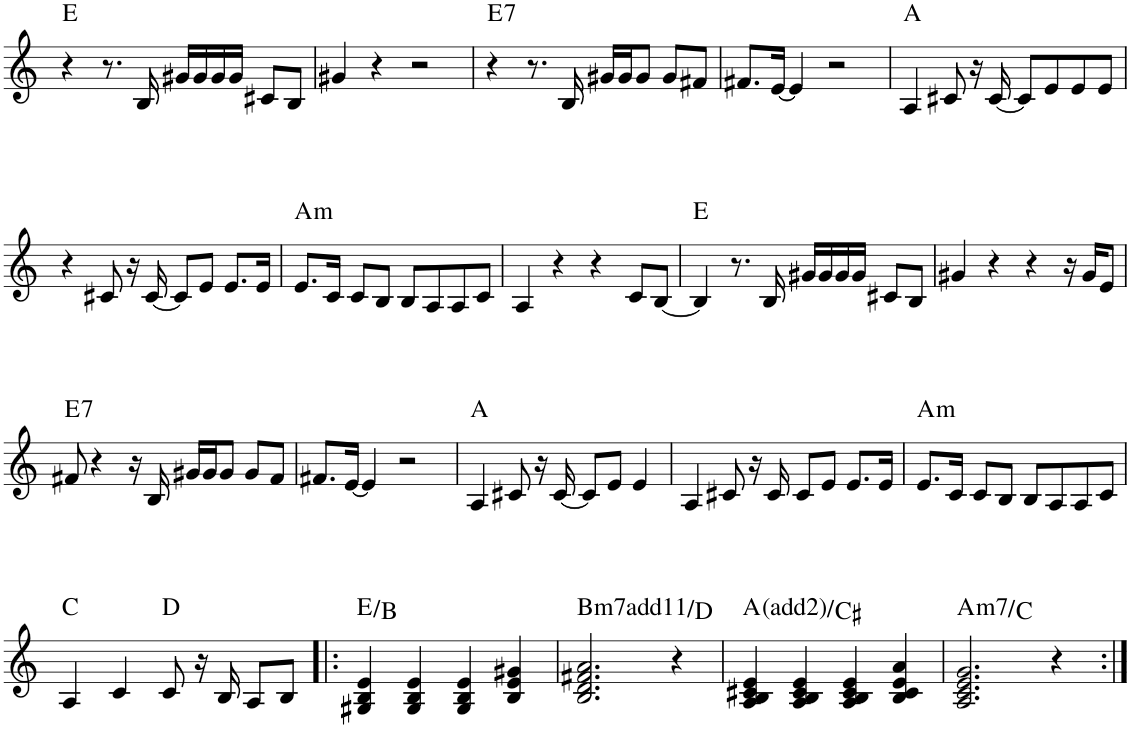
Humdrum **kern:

**kern	**harte
*part1	*part1
*staff1	*
*I"Piano	*
*I'Pno.	*
!!LO:PB:g=z
*clefG2	*
*k[]	*
*M4/4	*
=74	=74
4r	E:maj
8.r	.
16B/	.
16g#X/LL	.
16g#/	.
16g#/	.
16g#/JJ	.
8c#X/L	.
8B/J	.
=75	=75
4g#X/	.
4r	.
2r	.
=76	=76
!	!LO:H:kt=7
4r	E:7
8.r	.
16B/	.
16g#X/LL	.
16g#/J	.
8g#/J	.
8g#/L	.
8f#X/J	.
=77	=77
8.f#X/L	.
[16e/Jk	.
4e/]	.
2r	.
=78	=78
4A/	A:maj
8c#X/	.
16r	.
[16c#/	.
8c#/L]	.
8e/	.
8e/	.
8e/J	.
!!LO:LB:g=z
=79	=79
4r	.
8c#X/	.
16r	.
[16c#/	.
8c#/L]	.
8e/J	.
8.e/L	.
16e/Jk	.
=80	=80
!	!LO:H:kt=m
8.e/L	A:min
16c/Jk	.
8c/L	.
8B/J	.
8B/L	.
8A/	.
8A/	.
8c/J	.
=81	=81
4A/	.
4r	.
4r	.
8c/L	.
[8B/J	.
=82	=82
4B/]	E:maj
8.r	.
16B/	.
16g#X/LL	.
16g#/	.
16g#/	.
16g#/JJ	.
8c#X/L	.
8B/J	.
=83	=83
4g#X/	.
4r	.
4r	.
16r	.
16g#/KL	.
8e/J	.
!!LO:LB:g=z
=84	=84
!	!LO:H:kt=7
8f#X/	E:7
4r	.
16r	.
16B/	.
16g#X/LL	.
16g#/J	.
8g#/J	.
8g#/L	.
8f#/J	.
=85	=85
8.f#X/L	.
[16e/Jk	.
4e/]	.
2r	.
=86	=86
4A/	A:maj
8c#X/	.
16r	.
[16c#/	.
8c#/L]	.
8e/J	.
4e/	.
=87	=87
4A/	.
8c#X/	.
16r	.
16c#/	.
8c#/L	.
8e/J	.
8.e/L	.
16e/Jk	.
=88	=88
!	!LO:H:kt=m
8.e/L	A:min
16c/Jk	.
8c/L	.
8B/J	.
8B/L	.
8A/	.
8A/	.
8c/J	.
!!LO:LB:g=z
=89	=89
4A/	C:maj
4c/	.
8c/	D:maj
16r	.
16B/	.
8A/L	.
8B/J	.
=90!|:	=90!|:
4G#X/ 4B/ 4e/	E:maj/5
4G#/ 4B/ 4e/	.
4G#/ 4B/ 4e/	.
4B/ 4e/ 4g#X/	.
=91	=91
!	!LO:H:kt=m7
2.B/ 2.d/ 2.f#X/ 2.a/	B:min7(11)/b3
4r	.
=92	=92
4A/ 4B/ 4c#X/ 4e/	A:maj(2)/3
4A/ 4B/ 4c#/ 4e/	.
4A/ 4B/ 4c#/ 4e/	.
4B/ 4c#/ 4e/ 4a/	.
=93	=93
!	!LO:H:kt=m7
2.A/ 2.c/ 2.e/ 2.g/	A:min7/b3
4r	.
=:|!	=:|!
*-	*-
